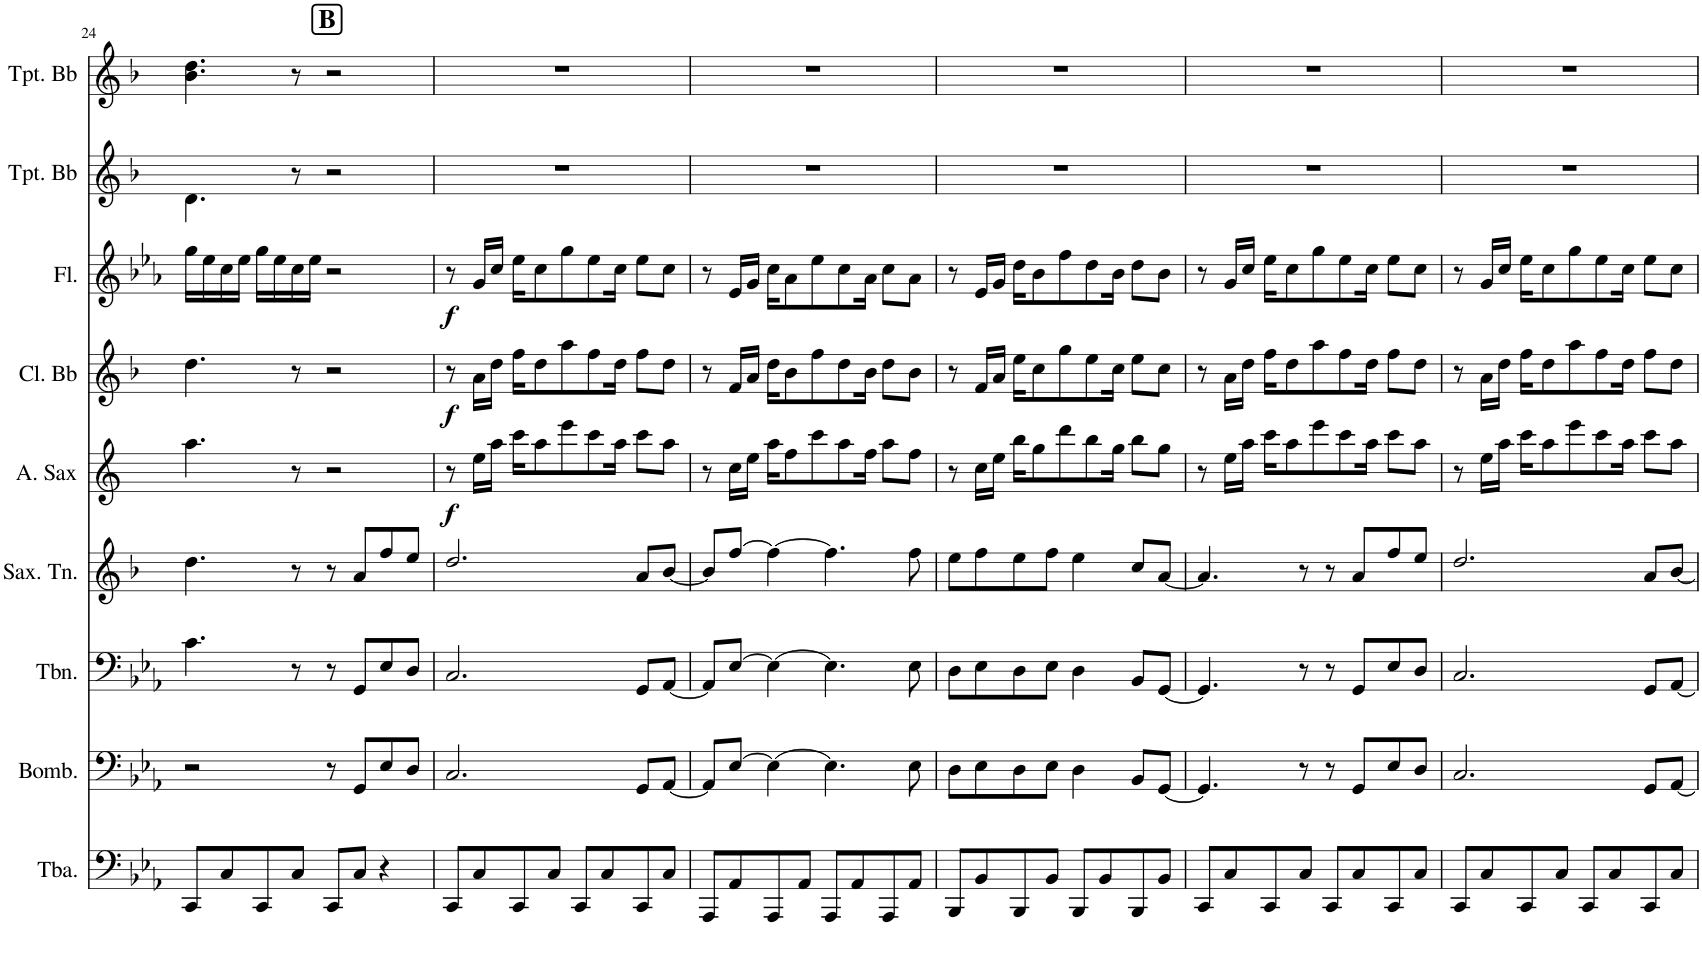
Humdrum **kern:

**kern	**kern	**kern	**kern	**kern	**dynam	**kern	**dynam	**kern	**dynam	**kern	**kern
*part9	*part8	*part7	*part6	*part5	*part5	*part4	*part4	*part3	*part3	*part2	*part1
*staff9	*staff8	*staff7	*staff6	*staff5	*staff5	*staff4	*staff4	*staff3	*staff3	*staff2	*staff1
*I"Tuba	*I"Bombardino	*I"Trombone	*I"Saxofone Tenor	*I"Saxofone Alto	*	*I"Clarineta Bb	*	*I"Flauta	*	*I"Trompete 2	*I"Trompete Bb
*I'Tba.	*I'Bomb.	*I'Tbn.	*I'Sax. Tn.	*	*	*I'Cl. Bb	*	*I'Fl.	*	*	*I'Tpt. Bb
!!LO:PB:g=z
*clefF4	*clefF4	*clefF4	*clefG2	*clefG2	*	*clefG2	*	*clefG2	*	*clefG2	*clefG2
*	*	*	*Trd8c14	*Trd5c9	*	*Trd1c2	*	*	*	*Trd1c2	*Trd1c2
*k[b-e-a-]	*k[b-e-a-]	*k[b-e-a-]	*k[b-]	*k[]	*	*k[b-]	*	*k[b-e-a-]	*	*k[b-]	*k[b-]
*M4/4	*M4/4	*M4/4	*M4/4	*M4/4	*	*M4/4	*	*M4/4	*	*M4/4	*M4/4
!!LO:REH:place=s1:a:B:cj:fs=14:t=B:qo=2
=24	=24	=24	=24	=24	=24	=24	=24	=24	=24	=24	=24
8CC/L	2r	4.c\	4.dd\	4.aa\	.	4.dd\	.	16gg\LL	.	4.d\	4.b-\ 4.dd\
.	.	.	.	.	.	.	.	16ee-\	.	.	.
8C/	.	.	.	.	.	.	.	16cc\	.	.	.
.	.	.	.	.	.	.	.	16ee-\JJ	.	.	.
8CC/	.	.	.	.	.	.	.	16gg\LL	.	.	.
.	.	.	.	.	.	.	.	16ee-\	.	.	.
8C/J	.	8r	8r	8r	.	8r	.	16cc\	.	8r	8r
.	.	.	.	.	.	.	.	16ee-\JJ	.	.	.
8CC/L	8r	8r	8r	2r	.	2r	.	2r	.	2r	2r
8C/J	8GG/L	8GG/L	8a/L	.	.	.	.	.	.	.	.
4r	8E-/	8E-/	8ff/	.	.	.	.	.	.	.	.
.	8D/J	8D/J	8ee/J	.	.	.	.	.	.	.	.
=25	=25	=25	=25	=25	=25	=25	=25	=25	=25	=25	=25
!	!	!	!	!	!LO:DY:b	!	!LO:DY:b	!	!LO:DY:b	!	!
8CC/L	2.C/	2.C/	2.dd/	8r	f	8r	f	8r	f	1r	1r
8C/	.	.	.	16ee\LL	.	16a\LL	.	16g/LL	.	.	.
.	.	.	.	16aa\JJ	.	16dd\JJ	.	16cc/JJ	.	.	.
8CC/	.	.	.	16ccc\KL	.	16ff\KL	.	16ee-\KL	.	.	.
.	.	.	.	8aa\	.	8dd\	.	8cc\	.	.	.
8C/J	.	.	.	.	.	.	.	.	.	.	.
.	.	.	.	8eee\	.	8aa\	.	8gg\	.	.	.
8CC/L	.	.	.	.	.	.	.	.	.	.	.
.	.	.	.	8ccc\	.	8ff\	.	8ee-\	.	.	.
8C/	.	.	.	.	.	.	.	.	.	.	.
.	.	.	.	16aa\Jk	.	16dd\Jk	.	16cc\Jk	.	.	.
8CC/	8GG/L	8GG/L	8a/L	8ccc\L	.	8ff\L	.	8ee-\L	.	.	.
8C/J	[8AA-/J	[8AA-/J	[8b-/J	8aa\J	.	8dd\J	.	8cc\J	.	.	.
=26	=26	=26	=26	=26	=26	=26	=26	=26	=26	=26	=26
8AAA-/L	8AA-/L]	8AA-/L]	8b-/L]	8r	.	8r	.	8r	.	1r	1r
8AA-/	[8E-/J	[8E-/J	[8ff/J	16cc\LL	.	16f/LL	.	16e-/LL	.	.	.
.	.	.	.	16ee\JJ	.	16a/JJ	.	16g/JJ	.	.	.
8AAA-/	4E-\_	4E-\_	4ff\_	16aa\KL	.	16dd\KL	.	16cc\KL	.	.	.
.	.	.	.	8ff\	.	8b-\	.	8a-\	.	.	.
8AA-/J	.	.	.	.	.	.	.	.	.	.	.
.	.	.	.	8ccc\	.	8ff\	.	8ee-\	.	.	.
8AAA-/L	4.E-\]	4.E-\]	4.ff\]	.	.	.	.	.	.	.	.
.	.	.	.	8aa\	.	8dd\	.	8cc\	.	.	.
8AA-/	.	.	.	.	.	.	.	.	.	.	.
.	.	.	.	16ff\Jk	.	16b-\Jk	.	16a-\Jk	.	.	.
8AAA-/	.	.	.	8aa\L	.	8dd\L	.	8cc\L	.	.	.
8AA-/J	8E-\	8E-\	8ff\	8ff\J	.	8b-\J	.	8a-\J	.	.	.
=27	=27	=27	=27	=27	=27	=27	=27	=27	=27	=27	=27
8BBB-/L	8D\L	8D\L	8ee\L	8r	.	8r	.	8r	.	1r	1r
8BB-/	8E-\	8E-\	8ff\	16cc\LL	.	16f/LL	.	16e-/LL	.	.	.
.	.	.	.	16ee\JJ	.	16a/JJ	.	16g/JJ	.	.	.
8BBB-/	8D\	8D\	8ee\	16bb\KL	.	16ee\KL	.	16dd\KL	.	.	.
.	.	.	.	8gg\	.	8cc\	.	8b-\	.	.	.
8BB-/J	8E-\J	8E-\J	8ff\J	.	.	.	.	.	.	.	.
.	.	.	.	8ddd\	.	8gg\	.	8ff\	.	.	.
8BBB-/L	4D\	4D\	4ee\	.	.	.	.	.	.	.	.
.	.	.	.	8bb\	.	8ee\	.	8dd\	.	.	.
8BB-/	.	.	.	.	.	.	.	.	.	.	.
.	.	.	.	16gg\Jk	.	16cc\Jk	.	16b-\Jk	.	.	.
8BBB-/	8BB-/L	8BB-/L	8cc/L	8bb\L	.	8ee\L	.	8dd\L	.	.	.
8BB-/J	[8GG/J	[8GG/J	[8a/J	8gg\J	.	8cc\J	.	8b-\J	.	.	.
=28	=28	=28	=28	=28	=28	=28	=28	=28	=28	=28	=28
8CC/L	4.GG/]	4.GG/]	4.a/]	8r	.	8r	.	8r	.	1r	1r
8C/	.	.	.	16ee\LL	.	16a\LL	.	16g/LL	.	.	.
.	.	.	.	16aa\JJ	.	16dd\JJ	.	16cc/JJ	.	.	.
8CC/	.	.	.	16ccc\KL	.	16ff\KL	.	16ee-\KL	.	.	.
.	.	.	.	8aa\	.	8dd\	.	8cc\	.	.	.
8C/J	8r	8r	8r	.	.	.	.	.	.	.	.
.	.	.	.	8eee\	.	8aa\	.	8gg\	.	.	.
8CC/L	8r	8r	8r	.	.	.	.	.	.	.	.
.	.	.	.	8ccc\	.	8ff\	.	8ee-\	.	.	.
8C/	8GG/L	8GG/L	8a/L	.	.	.	.	.	.	.	.
.	.	.	.	16aa\Jk	.	16dd\Jk	.	16cc\Jk	.	.	.
8CC/	8E-/	8E-/	8ff/	8ccc\L	.	8ff\L	.	8ee-\L	.	.	.
8C/J	8D/J	8D/J	8ee/J	8aa\J	.	8dd\J	.	8cc\J	.	.	.
=29	=29	=29	=29	=29	=29	=29	=29	=29	=29	=29	=29
8CC/L	2.C/	2.C/	2.dd/	8r	.	8r	.	8r	.	1r	1r
8C/	.	.	.	16ee\LL	.	16a\LL	.	16g/LL	.	.	.
.	.	.	.	16aa\JJ	.	16dd\JJ	.	16cc/JJ	.	.	.
8CC/	.	.	.	16ccc\KL	.	16ff\KL	.	16ee-\KL	.	.	.
.	.	.	.	8aa\	.	8dd\	.	8cc\	.	.	.
8C/J	.	.	.	.	.	.	.	.	.	.	.
.	.	.	.	8eee\	.	8aa\	.	8gg\	.	.	.
8CC/L	.	.	.	.	.	.	.	.	.	.	.
.	.	.	.	8ccc\	.	8ff\	.	8ee-\	.	.	.
8C/	.	.	.	.	.	.	.	.	.	.	.
.	.	.	.	16aa\Jk	.	16dd\Jk	.	16cc\Jk	.	.	.
8CC/	8GG/L	8GG/L	8a/L	8ccc\L	.	8ff\L	.	8ee-\L	.	.	.
8C/J	[8AA-/J	[8AA-/J	[8b-/J	8aa\J	.	8dd\J	.	8cc\J	.	.	.
=	=	=	=	=	=	=	=	=	=	=	=
*-	*-	*-	*-	*-	*-	*-	*-	*-	*-	*-	*-
